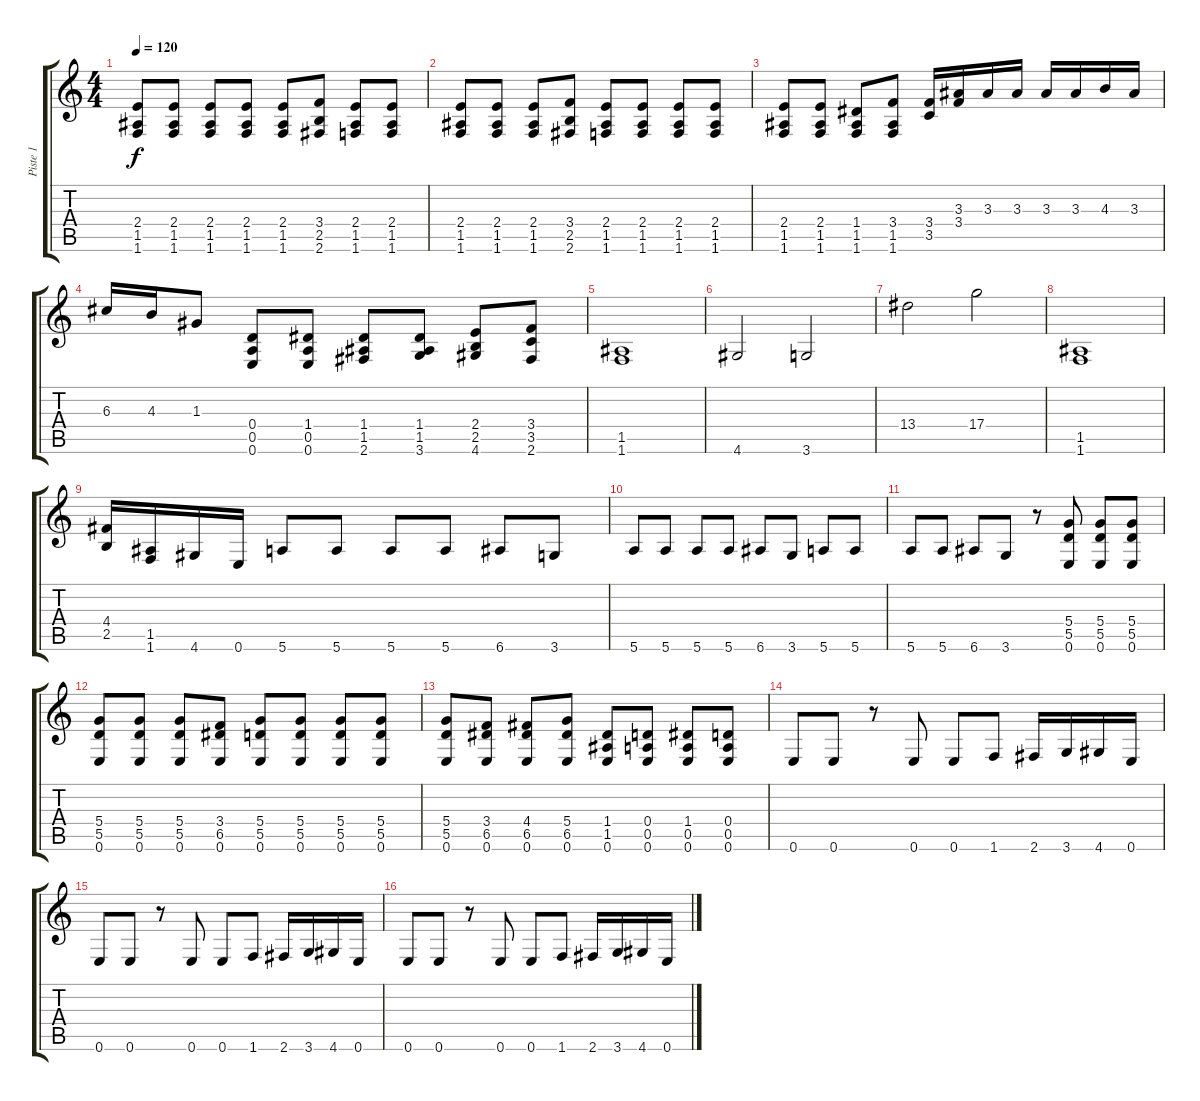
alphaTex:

\track ("Piste 1" "Piste 1") {instrument distortionguitar}
\staff {score tabs}
\tuning (E4 B3 G3 D3 A2 E2) {hide}
\ts (4 4)
\tempo 120
\clef g2
\ks c
(2.4 1.5 1.6).8{dy f instrument distortionguitar} (2.4 1.5 1.6).8 (2.4 1.5 1.6).8 (2.4 1.5 1.6).8 (2.4 1.5 1.6).8 (3.4 2.5 2.6).8 (2.4 1.5 1.6).8 (2.4 1.5 1.6).8 |
(2.4 1.5 1.6).8 (2.4 1.5 1.6).8 (2.4 1.5 1.6).8 (3.4 2.5 2.6).8 (2.4 1.5 1.6).8 (2.4 1.5 1.6).8 (2.4 1.5 1.6).8 (2.4 1.5 1.6).8 |
(2.4 1.5 1.6).8 (2.4 1.5 1.6).8 (1.4 1.5 1.6).8 (3.4 1.5 1.6).8 (3.4 3.5).16 (3.3 3.4).16 3.3.16 3.3.16 3.3.16 3.3.16 4.3.16 3.3.16 |
6.3.16 4.3.16 1.3.8 (0.4 0.5 0.6).8 (1.4 0.5 0.6).8 (1.4 1.5 2.6).8 (1.4 1.5 3.6).8 (2.4 2.5 4.6).8 (3.4 3.5 2.6).8 |
(1.5 1.6).1 |
4.6.2 3.6.2 |
13.4.2 17.4.2 |
(1.5 1.6).1 |
(4.4 2.5).16 (1.5 1.6).16 4.6.16 0.6.16 5.6.8 5.6.8 5.6.8 5.6.8 6.6.8 3.6.8 |
5.6.8 5.6.8 5.6.8 5.6.8 6.6.8 3.6.8 5.6.8 5.6.8 |
5.6.8 5.6.8 6.6.8 3.6.8 r.8 (5.4 5.5 0.6).8 (5.4 5.5 0.6).8 (5.4 5.5 0.6).8 |
(5.4 5.5 0.6).8 (5.4 5.5 0.6).8 (5.4 5.5 0.6).8 (3.4 6.5 0.6).8 (5.4 5.5 0.6).8 (5.4 5.5 0.6).8 (5.4 5.5 0.6).8 (5.4 5.5 0.6).8 |
(5.4 5.5 0.6).8 (3.4 6.5 0.6).8 (4.4 6.5 0.6).8 (5.4 6.5 0.6).8 (1.4 1.5 0.6).8 (0.4 0.5 0.6).8 (1.4 0.5 0.6).8 (0.4 0.5 0.6).8 |
0.6.8 0.6.8 r.8 0.6.8 0.6.8 1.6.8 2.6.16 3.6.16 4.6.16 0.6.16 |
0.6.8 0.6.8 r.8 0.6.8 0.6.8 1.6.8 2.6.16 3.6.16 4.6.16 0.6.16 |
0.6.8 0.6.8 r.8 0.6.8 0.6.8 1.6.8 2.6.16 3.6.16 4.6.16 0.6.16
